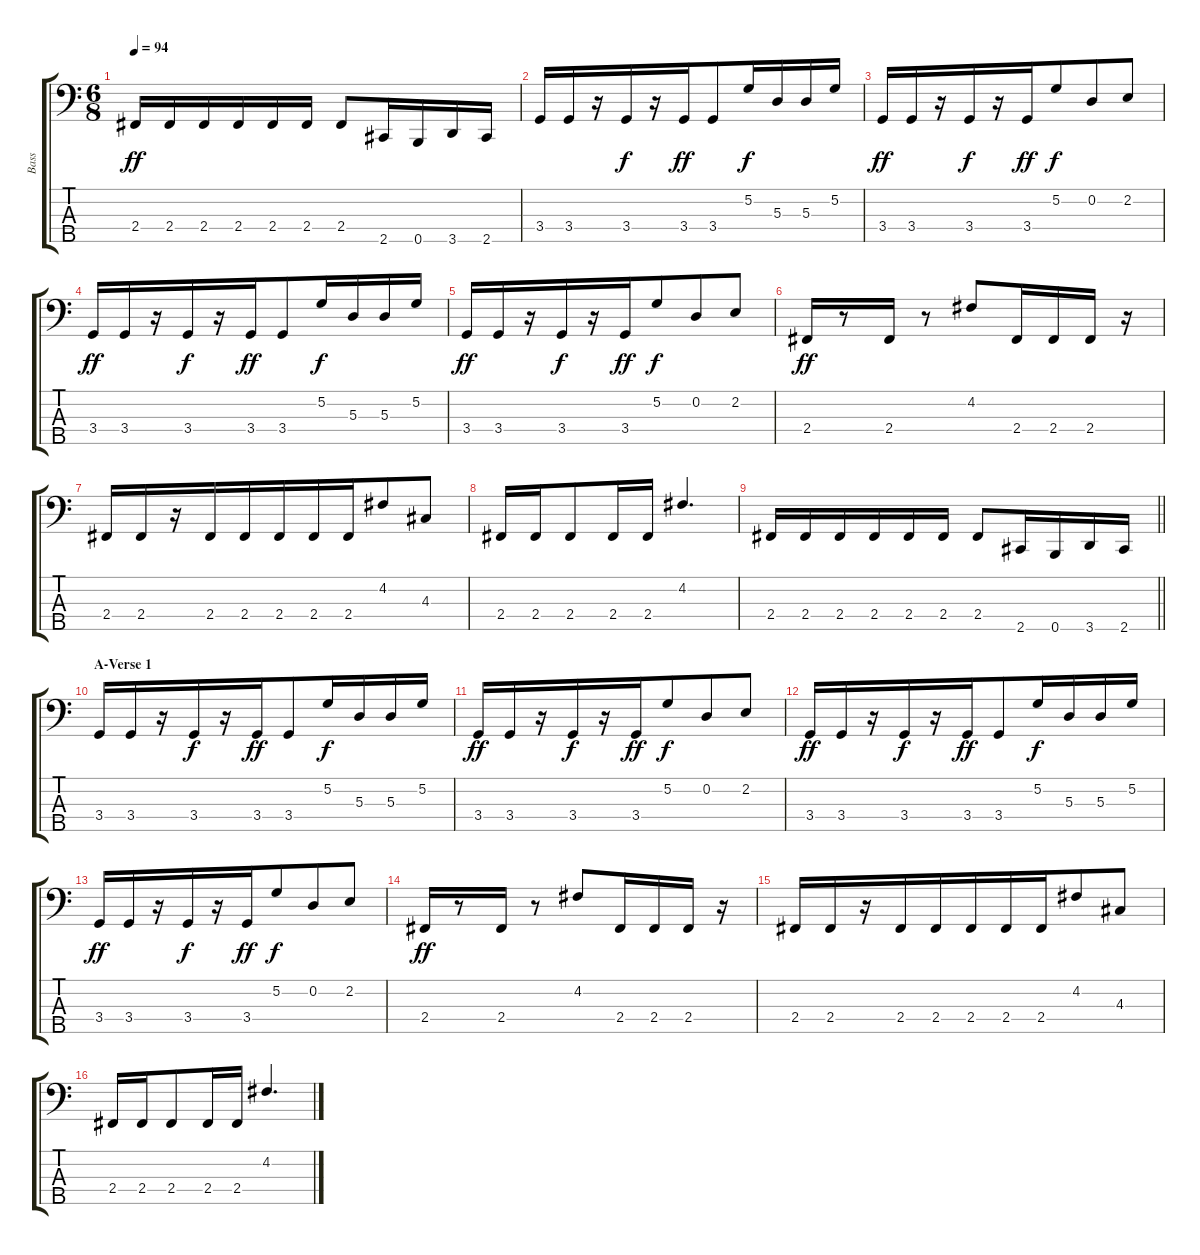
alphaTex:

\track ("Bass" "Bass") {instrument electricbassfinger bank 50}
\staff {score tabs}
\tuning (G2 D2 A1 E1 B0) {hide}
\ts (6 8)
\tempo 94
\clef f4
\ks c
2.4.16{dy ff} 2.4.16 2.4.16 2.4.16 2.4.16 2.4.16 2.4.8 2.5.16 0.5.16{beam merge} 3.5.16 2.5.16 |
3.4.16 3.4.16 r.16 3.4.16{dy f beam merge} r.16 3.4.16{dy ff beam merge} 3.4.8 5.2.16{dy f} 5.3.16 5.3.16 5.2.16 |
3.4.16{dy ff} 3.4.16 r.16 3.4.16{dy f beam merge} r.16 3.4.16{dy ff beam merge} 5.2.8{dy f} 0.2.8 2.2.8 |
3.4.16{dy ff} 3.4.16 r.16 3.4.16{dy f beam merge} r.16 3.4.16{dy ff beam merge} 3.4.8 5.2.16{dy f} 5.3.16 5.3.16 5.2.16 |
3.4.16{dy ff} 3.4.16 r.16 3.4.16{dy f beam merge} r.16 3.4.16{dy ff beam merge} 5.2.8{dy f} 0.2.8 2.2.8 |
2.4.16{dy ff beam merge} r.8 2.4.16 r.8 4.2.8{beam merge} 2.4.16 2.4.16 2.4.16 r.16 |
2.4.16 2.4.16{beam merge} r.16{beam merge} 2.4.16 2.4.16{beam merge} 2.4.16{beam merge} 2.4.16 2.4.16 4.2.8 4.3.8 |
2.4.16 2.4.16 2.4.8 2.4.16 2.4.16{beam merge} 4.2.4{d} |
\barLineRight lightlight
2.4.16 2.4.16 2.4.16 2.4.16 2.4.16 2.4.16 2.4.8 2.5.16 0.5.16{beam merge} 3.5.16 2.5.16 |
\section ("" "A-Verse 1 ")
3.4.16 3.4.16 r.16 3.4.16{dy f beam merge} r.16 3.4.16{dy ff beam merge} 3.4.8 5.2.16{dy f} 5.3.16 5.3.16 5.2.16 |
3.4.16{dy ff} 3.4.16 r.16 3.4.16{dy f beam merge} r.16 3.4.16{dy ff beam merge} 5.2.8{dy f} 0.2.8 2.2.8 |
3.4.16{dy ff} 3.4.16 r.16 3.4.16{dy f beam merge} r.16 3.4.16{dy ff beam merge} 3.4.8 5.2.16{dy f} 5.3.16 5.3.16 5.2.16 |
3.4.16{dy ff} 3.4.16 r.16 3.4.16{dy f beam merge} r.16 3.4.16{dy ff beam merge} 5.2.8{dy f} 0.2.8 2.2.8 |
2.4.16{dy ff beam merge} r.8 2.4.16 r.8 4.2.8{beam merge} 2.4.16 2.4.16 2.4.16 r.16 |
2.4.16 2.4.16{beam merge} r.16{beam merge} 2.4.16 2.4.16{beam merge} 2.4.16{beam merge} 2.4.16 2.4.16 4.2.8 4.3.8 |
2.4.16 2.4.16 2.4.8 2.4.16 2.4.16{beam merge} 4.2.4{d}
